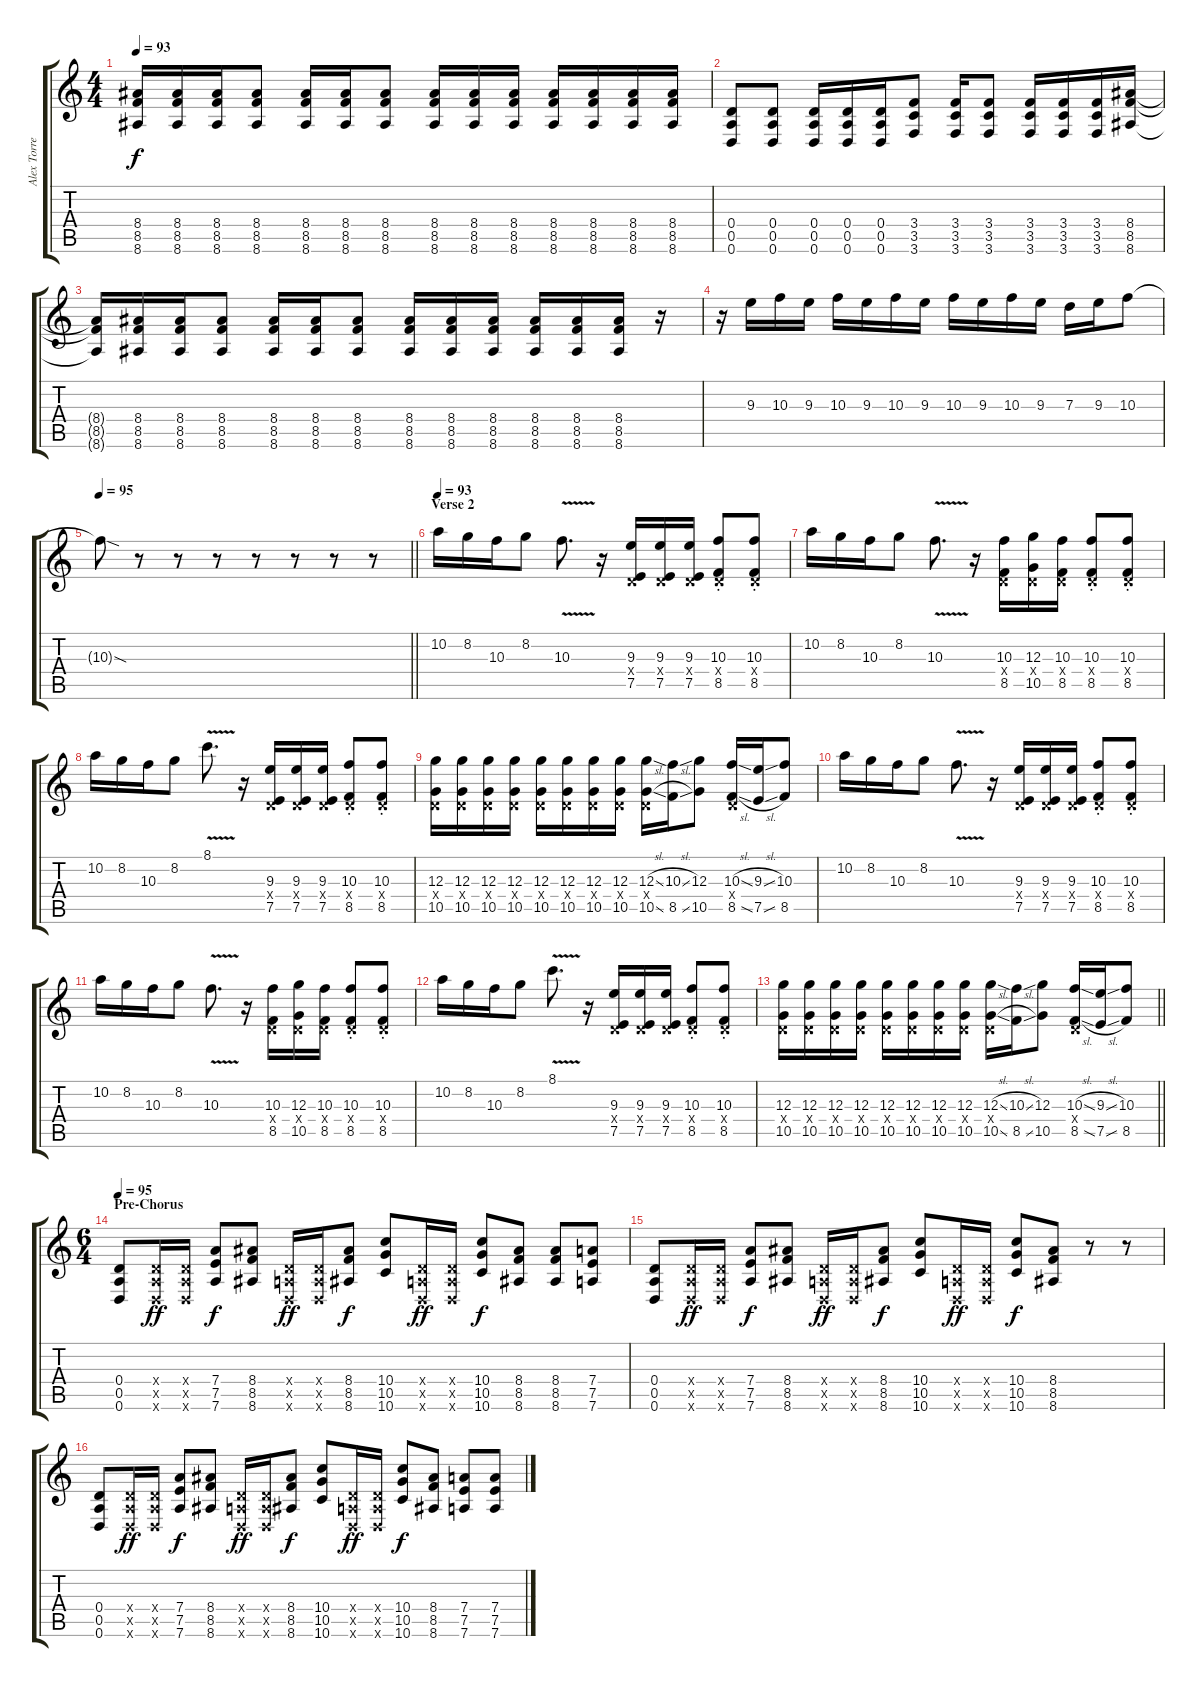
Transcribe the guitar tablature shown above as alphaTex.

\track ("Alex Torres [Guitar]" "Alex Torre") {instrument distortionguitar}
\staff {score tabs}
\tuning (E4 B3 G3 D3 A2 D2) {hide}
\ts (4 4)
\tempo 93
\clef g2
\ks c
(8.4{t} 8.5{t} 8.6{t}).16{dy f} (8.4 8.5 8.6).16 (8.4 8.5 8.6).16 (8.4 8.5 8.6).8 (8.4 8.5 8.6).16 (8.4 8.5 8.6).16 (8.4 8.5 8.6).8 (8.4 8.5 8.6).16 (8.4 8.5 8.6).16 (8.4 8.5 8.6).16 (8.4 8.5 8.6).16 (8.4 8.5 8.6).16 (8.4 8.5 8.6).16 (8.4 8.5 8.6).16 |
(0.4 0.5 0.6).8 (0.4 0.5 0.6).8 (0.4 0.5 0.6).16 (0.4 0.5 0.6).16 (0.4 0.5 0.6).16 (3.4 3.5 3.6).8 (3.4 3.5 3.6).16 (3.4 3.5 3.6).8 (3.4 3.5 3.6).16 (3.4 3.5 3.6).16 (3.4 3.5 3.6).16 (8.4 8.5 8.6).16 |
(8.4{t} 8.5{t} 8.6{t}).16 (8.4 8.5 8.6).16 (8.4 8.5 8.6).16 (8.4 8.5 8.6).8 (8.4 8.5 8.6).16 (8.4 8.5 8.6).16 (8.4 8.5 8.6).8 (8.4 8.5 8.6).16 (8.4 8.5 8.6).16 (8.4 8.5 8.6).16 (8.4 8.5 8.6).16 (8.4 8.5 8.6).16 (8.4 8.5 8.6).16 r.16 |
r.16 9.3.16 10.3.16 9.3.16 10.3.16 9.3.16 10.3.16 9.3.16 10.3.16 9.3.16 10.3.16 9.3.16 7.3.16 9.3.16 10.3.8 |
\tempo 95
\barLineRight lightlight
10.3{sod t}.8 r.8 r.8 r.8 r.8 r.8 r.8 r.8 |
\section ("" "Verse 2")
\tempo 93
10.2.16 8.2.16 10.3.16 8.2.8 10.3{v}.8{d} r.16 (9.3 0.4{x} 7.5).16 (9.3 0.4{x} 7.5).16 (9.3 0.4{x} 7.5).16 (10.3{st} 0.4{x} 8.5{st}).8 (10.3{st} 0.4{x} 8.5{st}).8 |
10.2.16 8.2.16 10.3.16 8.2.8 10.3{v}.8{d} r.16 (10.3 0.4{x} 8.5).16 (12.3 0.4{x} 10.5).16 (10.3 0.4{x} 8.5).16 (10.3{st} 0.4{x} 8.5{st}).8 (10.3{st} 0.4{x} 8.5{st}).8 |
10.2.16 8.2.16 10.3.16 8.2.8 8.1{v}.8{d} r.16 (9.3 0.4{x} 7.5).16 (9.3 0.4{x} 7.5).16 (9.3 0.4{x} 7.5).16 (10.3{st} 0.4{x} 8.5{st}).8 (10.3{st} 0.4{x} 8.5{st}).8 |
(12.3 0.4{x} 10.5).16 (12.3 0.4{x} 10.5).16 (12.3 0.4{x} 10.5).16 (12.3 0.4{x} 10.5).16 (12.3 0.4{x} 10.5).16 (12.3 0.4{x} 10.5).16 (12.3 0.4{x} 10.5).16 (12.3 0.4{x} 10.5).16 (12.3{sl} 0.4{x} 10.5{sl}).16 (10.3{sl} 8.5{sl}).16 (12.3 10.5).8 (10.3{sl} 0.4{x} 8.5{sl}).16 (9.3{sl} 7.5{sl}).16 (10.3 8.5).8 |
10.2.16 8.2.16 10.3.16 8.2.8 10.3{v}.8{d} r.16 (9.3 0.4{x} 7.5).16 (9.3 0.4{x} 7.5).16 (9.3 0.4{x} 7.5).16 (10.3{st} 0.4{x} 8.5{st}).8 (10.3{st} 0.4{x} 8.5{st}).8 |
10.2.16 8.2.16 10.3.16 8.2.8 10.3{v}.8{d} r.16 (10.3 0.4{x} 8.5).16 (12.3 0.4{x} 10.5).16 (10.3 0.4{x} 8.5).16 (10.3{st} 0.4{x} 8.5{st}).8 (10.3{st} 0.4{x} 8.5{st}).8 |
10.2.16 8.2.16 10.3.16 8.2.8 8.1{v}.8{d} r.16 (9.3 0.4{x} 7.5).16 (9.3 0.4{x} 7.5).16 (9.3 0.4{x} 7.5).16 (10.3{st} 0.4{x} 8.5{st}).8 (10.3{st} 0.4{x} 8.5{st}).8 |
\barLineRight lightlight
(12.3 0.4{x} 10.5).16 (12.3 0.4{x} 10.5).16 (12.3 0.4{x} 10.5).16 (12.3 0.4{x} 10.5).16 (12.3 0.4{x} 10.5).16 (12.3 0.4{x} 10.5).16 (12.3 0.4{x} 10.5).16 (12.3 0.4{x} 10.5).16 (12.3{sl} 0.4{x} 10.5{sl}).16 (10.3{sl} 8.5{sl}).16 (12.3 10.5).8 (10.3{sl} 0.4{x} 8.5{sl}).16 (9.3{sl} 7.5{sl}).16 (10.3 8.5).8 |
\ts (6 4)
\section ("" "Pre-Chorus")
\tempo 95
(0.4 0.5 0.6).8 (0.4{x} 0.5{x} 0.6{x}).16{dy ff} (0.4{x} 0.5{x} 0.6{x}).16 (7.4 7.5 7.6).8{dy f} (8.4 8.5 8.6).8 (0.4{x} 0.5{x} 0.6{x}).16{dy ff} (0.4{x} 0.5{x} 0.6{x}).16 (8.4 8.5 8.6).8{dy f} (10.4 10.5 10.6).8 (0.4{x} 0.5{x} 0.6{x}).16{dy ff} (0.4{x} 0.5{x} 0.6{x}).16 (10.4 10.5 10.6).8{dy f} (8.4 8.5 8.6).8 (8.4 8.5 8.6).8 (7.4 7.5 7.6).8 |
(0.4 0.5 0.6).8 (0.4{x} 0.5{x} 0.6{x}).16{dy ff} (0.4{x} 0.5{x} 0.6{x}).16 (7.4 7.5 7.6).8{dy f} (8.4 8.5 8.6).8 (0.4{x} 0.5{x} 0.6{x}).16{dy ff} (0.4{x} 0.5{x} 0.6{x}).16 (8.4 8.5 8.6).8{dy f} (10.4 10.5 10.6).8 (0.4{x} 0.5{x} 0.6{x}).16{dy ff} (0.4{x} 0.5{x} 0.6{x}).16 (10.4 10.5 10.6).8{dy f} (8.4 8.5 8.6).8 r.8 r.8 |
(0.4 0.5 0.6).8 (0.4{x} 0.5{x} 0.6{x}).16{dy ff} (0.4{x} 0.5{x} 0.6{x}).16 (7.4 7.5 7.6).8{dy f} (8.4 8.5 8.6).8 (0.4{x} 0.5{x} 0.6{x}).16{dy ff} (0.4{x} 0.5{x} 0.6{x}).16 (8.4 8.5 8.6).8{dy f} (10.4 10.5 10.6).8 (0.4{x} 0.5{x} 0.6{x}).16{dy ff} (0.4{x} 0.5{x} 0.6{x}).16 (10.4 10.5 10.6).8{dy f} (8.4 8.5 8.6).8 (7.4 7.5 7.6).8 (7.4 7.5 7.6).8
